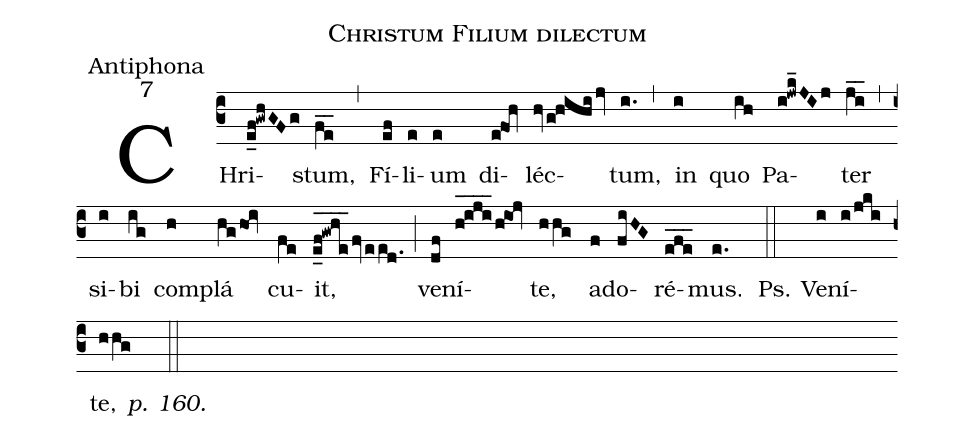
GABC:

name:Christum Filium dilectum;
office-part:Antiphona;
mode:7;
%%
(c3)
CHri(e_f!gwhGFg)stum,(fe__) (,)
Fí(ef)li(e)um(e) di(e!foh)léc(hvg!hihijv)tum,(i.) (,)
in(i) quo(ih) Pa(i!jwk_JIj)ter(ji__) (,)
si(i)bi(ig) com(h)plá(hghoi) cu(fe)it,(e_f_!gw_h_e_fveed.) (;)
ve(df)ní(h_!iji___h!ioj)te,(hhg) a(f)do(fiHG)ré(efe___)mus.(e.) (::)
Ps. Ve(i)ní(i/jki)te,(hhg) <i>p. 160.</i>(::)
